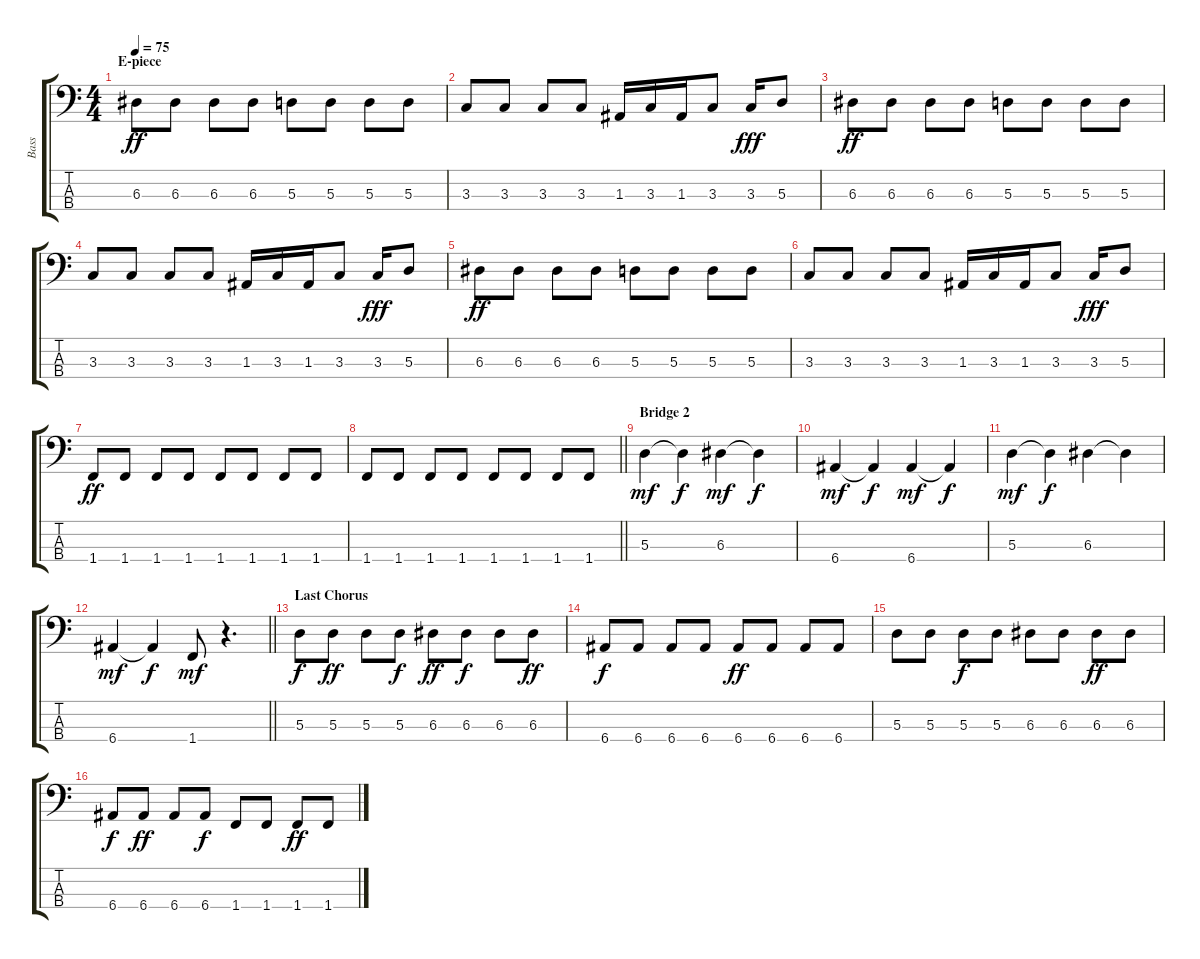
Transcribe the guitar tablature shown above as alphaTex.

\track ("Bass" "Bass") {instrument electricbassfinger}
\staff {score tabs}
\tuning (G2 D2 A1 E1) {hide}
\ts (4 4)
\section ("" "E-piece")
\tempo 75
\clef f4
\ks c
6.3.8{dy ff} 6.3.8 6.3.8 6.3.8 5.3.8 5.3.8 5.3.8 5.3.8 |
3.3.8 3.3.8 3.3.8 3.3.8 1.3.16 3.3.16 1.3.16 3.3.8 3.3.16{dy fff} 5.3.8 |
6.3.8{dy ff} 6.3.8 6.3.8 6.3.8 5.3.8 5.3.8 5.3.8 5.3.8 |
3.3.8 3.3.8 3.3.8 3.3.8 1.3.16 3.3.16 1.3.16 3.3.8 3.3.16{dy fff} 5.3.8 |
6.3.8{dy ff} 6.3.8 6.3.8 6.3.8 5.3.8 5.3.8 5.3.8 5.3.8 |
3.3.8 3.3.8 3.3.8 3.3.8 1.3.16 3.3.16 1.3.16 3.3.8 3.3.16{dy fff} 5.3.8 |
1.4.8{dy ff} 1.4.8 1.4.8 1.4.8 1.4.8 1.4.8 1.4.8 1.4.8 |
\barLineRight lightlight
1.4.8 1.4.8 1.4.8 1.4.8 1.4.8 1.4.8 1.4.8 1.4.8 |
\section ("" "Bridge 2")
5.3.4{dy mf} 5.3{t}.4{dy f} 6.3.4{dy mf} 6.3{t}.4{dy f} |
6.4.4{dy mf} 6.4{t}.4{dy f} 6.4.4{dy mf} 6.4{t}.4{dy f} |
5.3.4{dy mf} 5.3{t}.4{dy f} 6.3.4 6.3{t}.4 |
\barLineRight lightlight
6.4.4{dy mf} 6.4{t}.4{dy f} 1.4.8{dy mf} r.4{d} |
\section ("" "Last Chorus")
5.3.8{dy f} 5.3.8{dy ff} 5.3.8 5.3.8{dy f} 6.3.8{dy ff} 6.3.8{dy f} 6.3.8 6.3.8{dy ff} |
6.4.8{dy f} 6.4.8 6.4.8 6.4.8 6.4.8{dy ff} 6.4.8 6.4.8 6.4.8 |
5.3.8 5.3.8 5.3.8{dy f} 5.3.8 6.3.8 6.3.8 6.3.8{dy ff} 6.3.8 |
6.4.8{dy f} 6.4.8{dy ff} 6.4.8 6.4.8{dy f} 1.4.8 1.4.8 1.4.8{dy ff} 1.4.8
